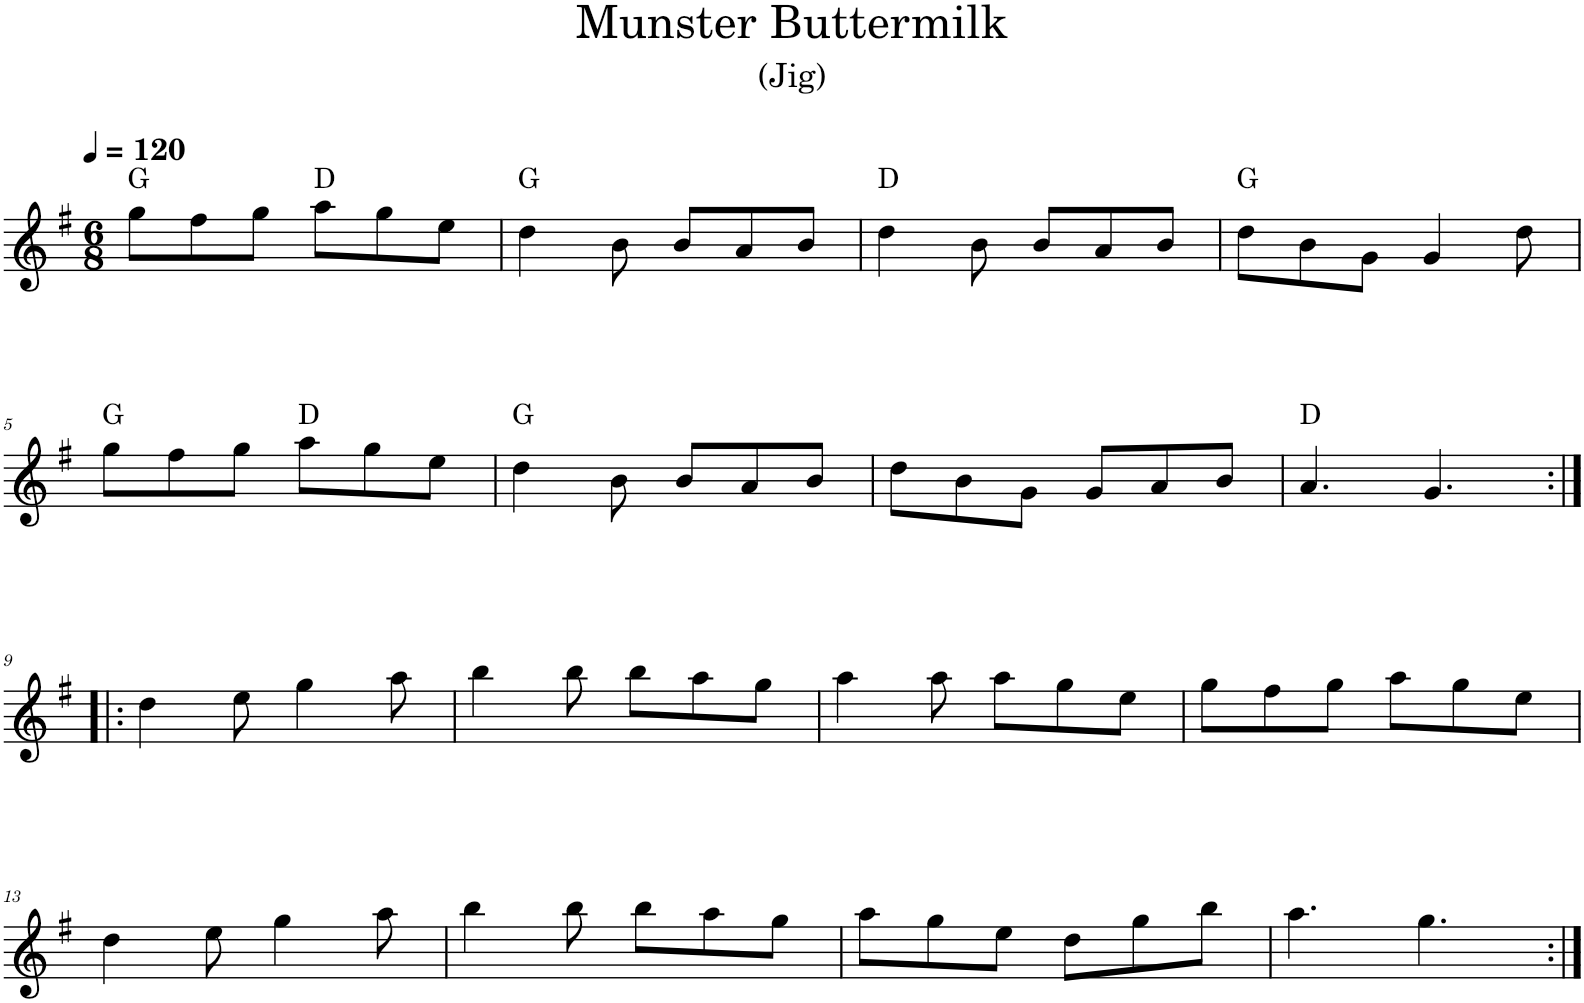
**kern	**harte
*part1	*part1
*staff1	*
*I"Piano	*
*I'Pno	*
*clefG2	*
*k[f#]	*
*G:	*
*M6/8	*
*MM120	*
=1	=1
8gg\L	G:maj
8ff#\	.
8gg\J	.
8aa\L	D:maj
8gg\	.
8ee\J	.
=2	=2
4dd\	G:maj
8b\	.
8b/L	.
8a/	.
8b/J	.
=3	=3
4dd\	D:maj
8b\	.
8b/L	.
8a/	.
8b/J	.
=4	=4
8dd\L	G:maj
8b\	.
8g\J	.
4g/	.
8dd\	.
!!LO:LB:g=z
=5	=5
8gg\L	G:maj
8ff#\	.
8gg\J	.
8aa\L	D:maj
8gg\	.
8ee\J	.
=6	=6
4dd\	G:maj
8b\	.
8b/L	.
8a/	.
8b/J	.
=7	=7
8dd\L	.
8b\	.
8g\J	.
8g/L	.
8a/	.
8b/J	.
=8	=8
4.a/	D:maj
4.g/	.
!!LO:LB:g=z
=9:|!|:	=9:|!|:
4dd\	.
8ee\	.
4gg\	.
8aa\	.
=10	=10
4bb\	.
8bb\	.
8bb\L	.
8aa\	.
8gg\J	.
=11	=11
4aa\	.
8aa\	.
8aa\L	.
8gg\	.
8ee\J	.
=12	=12
8gg\L	.
8ff#\	.
8gg\J	.
8aa\L	.
8gg\	.
8ee\J	.
!!LO:LB:g=z
=13	=13
4dd\	.
8ee\	.
4gg\	.
8aa\	.
=14	=14
4bb\	.
8bb\	.
8bb\L	.
8aa\	.
8gg\J	.
=15	=15
8aa\L	.
8gg\	.
8ee\J	.
8dd\L	.
8gg\	.
8bb\J	.
=16	=16
4.aa\	.
4.gg\	.
=:|!	=:|!
*-	*-
